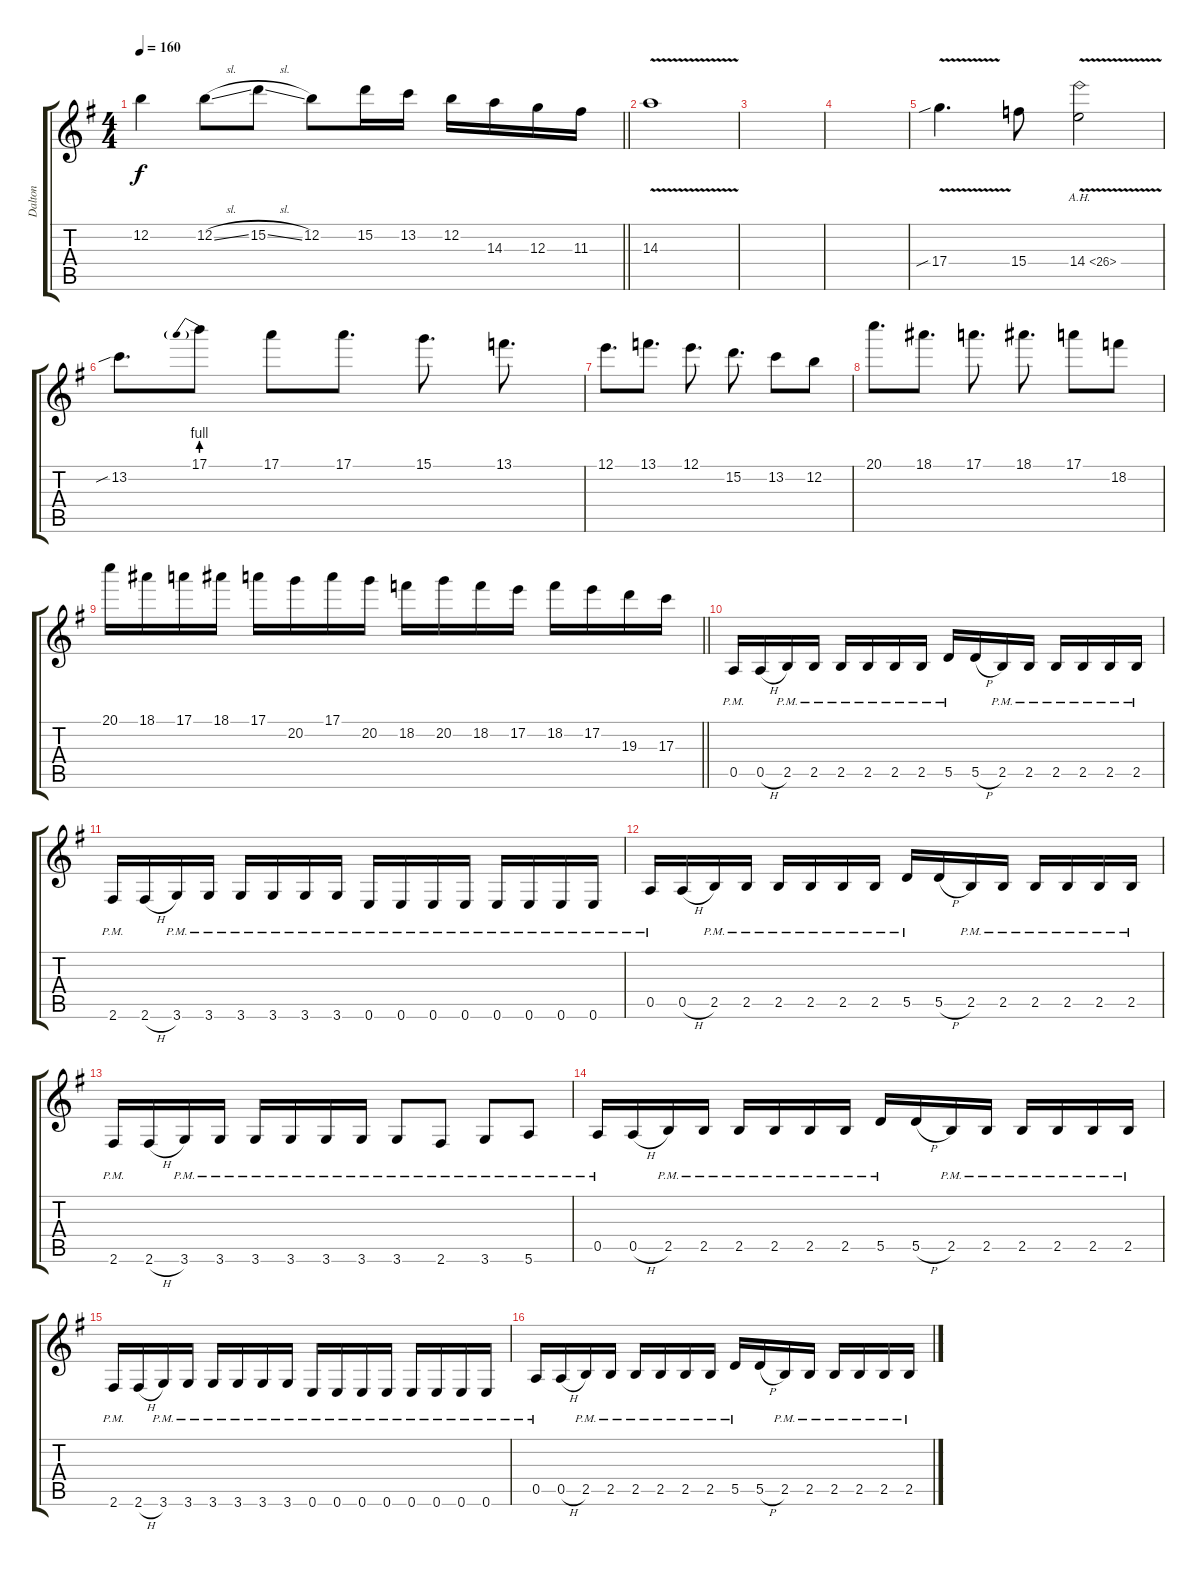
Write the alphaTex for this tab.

\track ("Dalton" "Dalton") {instrument overdrivenguitar}
\staff {score tabs}
\tuning (E4 B3 G3 D3 A2 E2) {hide}
\ts (4 4)
\tempo 160
\clef g2
\barLineRight lightlight
\ks eminor
12.2.4{dy f} 12.2{sl}.8 15.2{sl}.8 12.2.8 15.2.16 13.2.16 12.2.16 14.3.16 12.3.16 11.3.16 |
14.3{v}.1 |
|
|
17.4{v sib}.4{d} 15.4.8 14.4{ah 12 v}.2 |
13.2{sib}.8{d} 17.1{be (prebend 0 4 60 4)}.8 17.1.8 17.1.8{d} 15.1.8{d} 13.1.8{d} |
12.1.8{d} 13.1.8{d} 12.1.8{d} 15.2.8{d} 13.2.8 12.2.8 |
20.1.8{d} 18.1.8{d} 17.1.8{d} 18.1.8{d} 17.1.8 18.2.8 |
\barLineRight lightlight
20.1.16 18.1.16 17.1.16 18.1.16 17.1.16 20.2.16 17.1.16 20.2.16 18.2.16 20.2.16 18.2.16 17.2.16 18.2.16 17.2.16 19.3.16 17.3.16 |
0.5{pm}.16 0.5{h}.16 2.5{pm}.16 2.5{pm}.16 2.5{pm}.16 2.5{pm}.16 2.5{pm}.16 2.5{pm}.16 5.5{pm}.16 5.5{h}.16 2.5{pm}.16 2.5{pm}.16 2.5{pm}.16 2.5{pm}.16 2.5{pm}.16 2.5{pm}.16 |
2.6{pm}.16 2.6{h}.16 3.6{pm}.16 3.6{pm}.16 3.6{pm}.16 3.6{pm}.16 3.6{pm}.16 3.6{pm}.16 0.6{pm}.16 0.6{pm}.16 0.6{pm}.16 0.6{pm}.16 0.6{pm}.16 0.6{pm}.16 0.6{pm}.16 0.6{pm}.16 |
0.5{pm}.16 0.5{h}.16 2.5{pm}.16 2.5{pm}.16 2.5{pm}.16 2.5{pm}.16 2.5{pm}.16 2.5{pm}.16 5.5{pm}.16 5.5{h}.16 2.5{pm}.16 2.5{pm}.16 2.5{pm}.16 2.5{pm}.16 2.5{pm}.16 2.5{pm}.16 |
2.6{pm}.16 2.6{h}.16 3.6{pm}.16 3.6{pm}.16 3.6{pm}.16 3.6{pm}.16 3.6{pm}.16 3.6{pm}.16 3.6{pm}.8 2.6{pm}.8 3.6{pm}.8 5.6{pm}.8 |
0.5{pm}.16 0.5{h}.16 2.5{pm}.16 2.5{pm}.16 2.5{pm}.16 2.5{pm}.16 2.5{pm}.16 2.5{pm}.16 5.5{pm}.16 5.5{h}.16 2.5{pm}.16 2.5{pm}.16 2.5{pm}.16 2.5{pm}.16 2.5{pm}.16 2.5{pm}.16 |
2.6{pm}.16 2.6{h}.16 3.6{pm}.16 3.6{pm}.16 3.6{pm}.16 3.6{pm}.16 3.6{pm}.16 3.6{pm}.16 0.6{pm}.16 0.6{pm}.16 0.6{pm}.16 0.6{pm}.16 0.6{pm}.16 0.6{pm}.16 0.6{pm}.16 0.6{pm}.16 |
0.5{pm}.16 0.5{h}.16 2.5{pm}.16 2.5{pm}.16 2.5{pm}.16 2.5{pm}.16 2.5{pm}.16 2.5{pm}.16 5.5{pm}.16 5.5{h}.16 2.5{pm}.16 2.5{pm}.16 2.5{pm}.16 2.5{pm}.16 2.5{pm}.16 2.5{pm}.16
